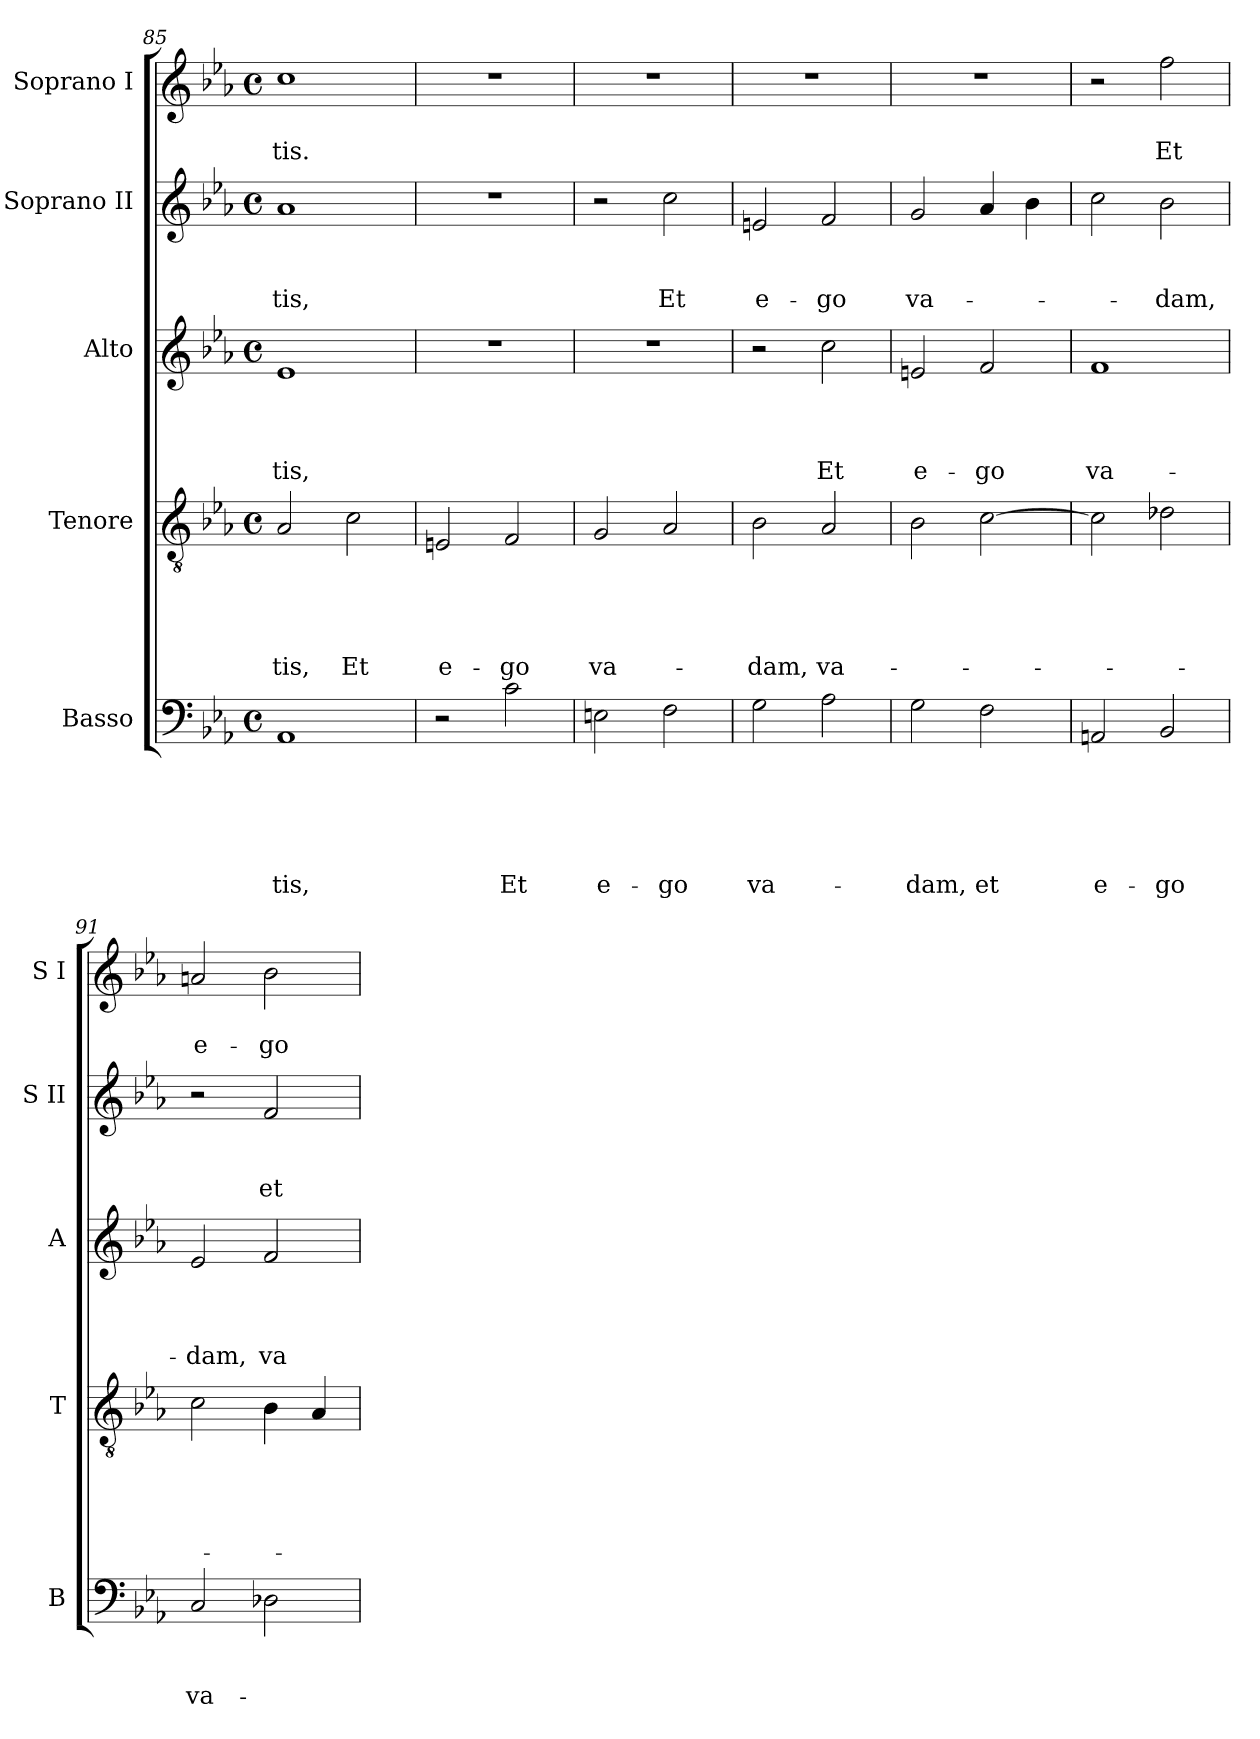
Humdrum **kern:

**kern	**text	**text	**text	**text	**text	**text	**kern	**text	**text	**text	**text	**text	**kern	**text	**text	**text	**text	**kern	**text	**text	**text	**kern	**text	**text
*part5	*part5	*part5	*part5	*part5	*part5	*part5	*part4	*part4	*part4	*part4	*part4	*part4	*part3	*part3	*part3	*part3	*part3	*part2	*part2	*part2	*part2	*part1	*part1	*part1
*staff5	*staff5	*staff5	*staff5	*staff5	*staff5	*staff5	*staff4	*staff4	*staff4	*staff4	*staff4	*staff4	*staff3	*staff3	*staff3	*staff3	*staff3	*staff2	*staff2	*staff2	*staff2	*staff1	*staff1	*staff1
*I"Basso	*	*	*	*	*	*	*I"Tenore	*	*	*	*	*	*I"Alto	*	*	*	*	*I"Soprano II	*	*	*	*I"Soprano I	*	*
*I'B	*	*	*	*	*	*	*I'T	*	*	*	*	*	*I'A	*	*	*	*	*I'S II	*	*	*	*I'S I	*	*
*clefF4	*	*	*	*	*	*	*clefGv2	*	*	*	*	*	*clefG2	*	*	*	*	*clefG2	*	*	*	*clefG2	*	*
*k[b-e-a-]	*	*	*	*	*	*	*k[b-e-a-]	*	*	*	*	*	*k[b-e-a-]	*	*	*	*	*k[b-e-a-]	*	*	*	*k[b-e-a-]	*	*
*c:	*	*	*	*	*	*	*c:	*	*	*	*	*	*c:	*	*	*	*	*c:	*	*	*	*c:	*	*
*M4/4	*	*	*	*	*	*	*M4/4	*	*	*	*	*	*M4/4	*	*	*	*	*M4/4	*	*	*	*M4/4	*	*
*met(c)	*	*	*	*	*	*	*met(c)	*	*	*	*	*	*met(c)	*	*	*	*	*met(c)	*	*	*	*met(c)	*	*
=85	=85	=85	=85	=85	=85	=85	=85	=85	=85	=85	=85	=85	=85	=85	=85	=85	=85	=85	=85	=85	=85	=85	=85	=85
1AA-	.	.	.	.	.	-tis,	2A-/	.	.	.	.	-tis,	1e-	.	.	.	-tis,	1a-	.	.	-tis,	1cc	.	-tis.
.	.	.	.	.	.	.	2c\	.	.	.	.	Et	.	.	.	.	.	.	.	.	.	.	.	.
=86	=86	=86	=86	=86	=86	=86	=86	=86	=86	=86	=86	=86	=86	=86	=86	=86	=86	=86	=86	=86	=86	=86	=86	=86
2r	.	.	.	.	.	.	2En/	.	.	.	.	e-	1r	.	.	.	.	1r	.	.	.	1r	.	.
2c\	.	.	.	.	.	Et	2F/	.	.	.	.	-go	.	.	.	.	.	.	.	.	.	.	.	.
=87	=87	=87	=87	=87	=87	=87	=87	=87	=87	=87	=87	=87	=87	=87	=87	=87	=87	=87	=87	=87	=87	=87	=87	=87
2En\	.	.	.	.	.	e-	2G/	.	.	.	.	va-	1r	.	.	.	.	2r	.	.	.	1r	.	.
2F\	.	.	.	.	.	-go	2A-/	.	.	.	.	.	.	.	.	.	.	2cc\	.	.	Et	.	.	.
=88	=88	=88	=88	=88	=88	=88	=88	=88	=88	=88	=88	=88	=88	=88	=88	=88	=88	=88	=88	=88	=88	=88	=88	=88
2G\	.	.	.	.	.	va-	2B-\	.	.	.	.	-dam,	2r	.	.	.	.	2en/	.	.	e-	1r	.	.
2A-\	.	.	.	.	.	.	2A-/	.	.	.	.	va-	2cc\	.	.	.	Et	2f/	.	.	-go	.	.	.
=89	=89	=89	=89	=89	=89	=89	=89	=89	=89	=89	=89	=89	=89	=89	=89	=89	=89	=89	=89	=89	=89	=89	=89	=89
2G\	.	.	.	.	.	-dam,	2B-\	.	.	.	.	.	2en/	.	.	.	e-	2g/	.	.	va-	1r	.	.
2F\	.	.	.	.	.	et	[2c\	.	.	.	.	.	2f/	.	.	.	-go	4a-/	.	.	.	.	.	.
.	.	.	.	.	.	.	.	.	.	.	.	.	.	.	.	.	.	4b-\	.	.	.	.	.	.
!!LO:PB:g=z
=90	=90	=90	=90	=90	=90	=90	=90	=90	=90	=90	=90	=90	=90	=90	=90	=90	=90	=90	=90	=90	=90	=90	=90	=90
2AAn/	.	.	.	.	.	e-	2c\]	.	.	.	.	.	1f	.	.	.	va-	2cc\	.	.	.	2r	.	.
2BB-/	.	.	.	.	.	-go	2d-X\	.	.	.	.	.	.	.	.	.	.	2b-\	.	.	-dam,	2ff\	.	Et
=91	=91	=91	=91	=91	=91	=91	=91	=91	=91	=91	=91	=91	=91	=91	=91	=91	=91	=91	=91	=91	=91	=91	=91	=91
2C/	.	.	va-	.	.	.	2c\	.	.	.	.	.	2e-/	.	.	.	-dam,	2r	.	.	.	2an/	.	e-
2D-X\	.	.	.	.	.	.	4B-\	.	.	.	.	.	2f/	.	.	.	va-	2f/	.	.	et	2b-\	.	-go
.	.	.	.	.	.	.	4A-/	.	.	.	.	.	.	.	.	.	.	.	.	.	.	.	.	.
=	=	=	=	=	=	=	=	=	=	=	=	=	=	=	=	=	=	=	=	=	=	=	=	=
*-	*-	*-	*-	*-	*-	*-	*-	*-	*-	*-	*-	*-	*-	*-	*-	*-	*-	*-	*-	*-	*-	*-	*-	*-
